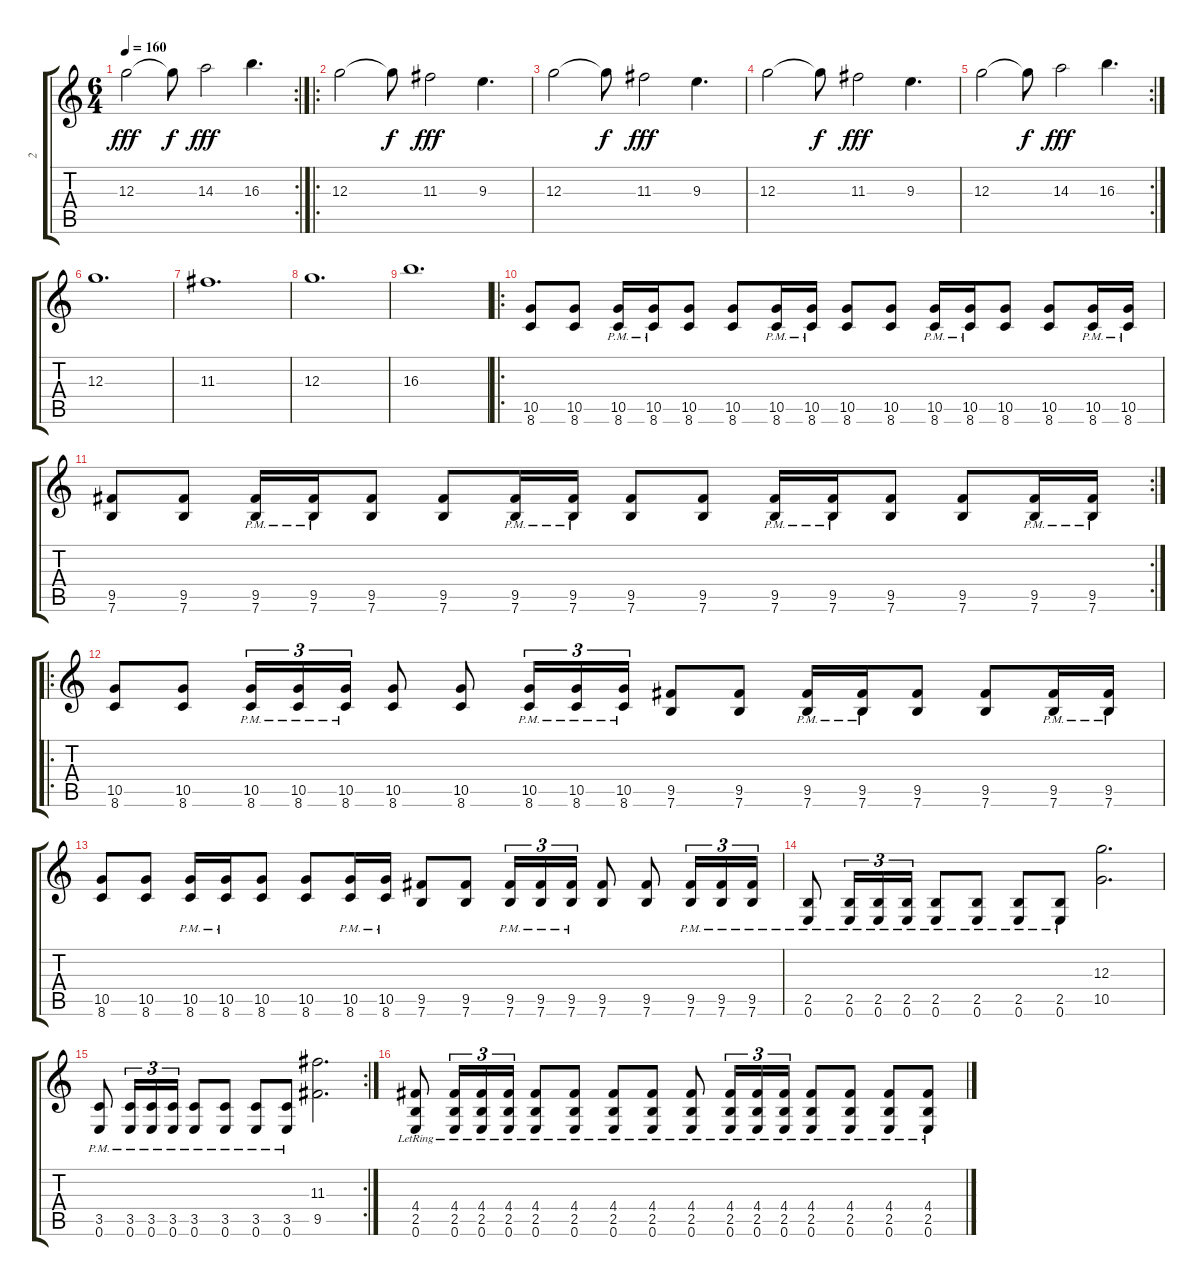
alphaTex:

\track ("2" "2") {instrument overdrivenguitar}
\staff {score tabs}
\tuning (E4 B3 G3 D3 A2 E2) {hide}
\rc 2
\ts (6 4)
\tempo 160
\clef g2
\ks c
12.3.2{dy fff} 12.3{t}.8{dy f} 14.3.2{dy fff} 16.3.4{d} |
\ro
12.3.2{instrument overdrivenguitar} 12.3{t}.8{dy f} 11.3.2{dy fff} 9.3.4{d} |
12.3.2 12.3{t}.8{dy f} 11.3.2{dy fff} 9.3.4{d} |
12.3.2 12.3{t}.8{dy f} 11.3.2{dy fff} 9.3.4{d} |
\rc 2
12.3.2 12.3{t}.8{dy f} 14.3.2{dy fff} 16.3.4{d} |
12.3.1{d} |
11.3.1{d} |
12.3.1{d} |
16.3.1{d} |
\ro
(10.5 8.6).8 (10.5 8.6).8 (10.5{pm} 8.6{pm}).16 (10.5{pm} 8.6{pm}).16 (10.5 8.6).8 (10.5 8.6).8 (10.5{pm} 8.6{pm}).16 (10.5{pm} 8.6{pm}).16 (10.5 8.6).8 (10.5 8.6).8 (10.5{pm} 8.6{pm}).16 (10.5{pm} 8.6{pm}).16 (10.5 8.6).8 (10.5 8.6).8 (10.5{pm} 8.6{pm}).16 (10.5{pm} 8.6{pm}).16 |
\rc 2
(9.5 7.6).8 (9.5 7.6).8 (9.5{pm} 7.6{pm}).16 (9.5{pm} 7.6{pm}).16 (9.5 7.6).8 (9.5 7.6).8 (9.5{pm} 7.6{pm}).16 (9.5{pm} 7.6{pm}).16 (9.5 7.6).8 (9.5 7.6).8 (9.5{pm} 7.6{pm}).16 (9.5{pm} 7.6{pm}).16 (9.5 7.6).8 (9.5 7.6).8 (9.5{pm} 7.6{pm}).16 (9.5{pm} 7.6{pm}).16 |
\ro
(10.5 8.6).8 (10.5 8.6).8 (10.5{pm} 8.6{pm}).16{tu (3 2)} (10.5{pm} 8.6{pm}).16{tu (3 2)} (10.5{pm} 8.6{pm}).16{tu (3 2)} (10.5 8.6).8 (10.5 8.6).8 (10.5{pm} 8.6{pm}).16{tu (3 2)} (10.5{pm} 8.6{pm}).16{tu (3 2)} (10.5{pm} 8.6{pm}).16{tu (3 2)} (9.5 7.6).8 (9.5 7.6).8 (9.5{pm} 7.6{pm}).16 (9.5{pm} 7.6{pm}).16 (9.5 7.6).8 (9.5 7.6).8 (9.5{pm} 7.6{pm}).16 (9.5{pm} 7.6{pm}).16 |
(10.5 8.6).8 (10.5 8.6).8 (10.5{pm} 8.6{pm}).16 (10.5{pm} 8.6{pm}).16 (10.5 8.6).8 (10.5 8.6).8 (10.5{pm} 8.6{pm}).16 (10.5{pm} 8.6{pm}).16 (9.5 7.6).8 (9.5 7.6).8 (9.5{pm} 7.6{pm}).16{tu (3 2)} (9.5{pm} 7.6{pm}).16{tu (3 2)} (9.5{pm} 7.6{pm}).16{tu (3 2)} (9.5 7.6).8 (9.5 7.6).8 (9.5{pm} 7.6{pm}).16{tu (3 2)} (9.5{pm} 7.6{pm}).16{tu (3 2)} (9.5{pm} 7.6{pm}).16{tu (3 2)} |
(2.5{pm} 0.6{pm}).8 (2.5{pm} 0.6{pm}).16{tu (3 2)} (2.5{pm} 0.6{pm}).16{tu (3 2)} (2.5{pm} 0.6{pm}).16{tu (3 2)} (2.5{pm} 0.6{pm}).8 (2.5{pm} 0.6{pm}).8 (2.5{pm} 0.6{pm}).8 (2.5{pm} 0.6{pm}).8 (12.3 10.5).2{d} |
\rc 2
(3.5{pm} 0.6{pm}).8 (3.5{pm} 0.6{pm}).16{tu (3 2)} (3.5{pm} 0.6{pm}).16{tu (3 2)} (3.5{pm} 0.6{pm}).16{tu (3 2)} (3.5{pm} 0.6{pm}).8 (3.5{pm} 0.6{pm}).8 (3.5{pm} 0.6{pm}).8 (3.5{pm} 0.6{pm}).8 (11.3 9.5).2{d} |
(4.4 2.5{lr} 0.6{lr}).8 (4.4 2.5{lr} 0.6{lr}).16{tu (3 2)} (4.4 2.5{lr} 0.6{lr}).16{tu (3 2)} (4.4 2.5{lr} 0.6{lr}).16{tu (3 2)} (4.4 2.5{lr} 0.6{lr}).8 (4.4 2.5{lr} 0.6{lr}).8 (4.4 2.5{lr} 0.6{lr}).8 (4.4 2.5{lr} 0.6{lr}).8 (4.4 2.5{lr} 0.6{lr}).8 (4.4 2.5{lr} 0.6{lr}).16{tu (3 2)} (4.4 2.5{lr} 0.6{lr}).16{tu (3 2)} (4.4 2.5{lr} 0.6{lr}).16{tu (3 2)} (4.4 2.5{lr} 0.6{lr}).8 (4.4 2.5{lr} 0.6{lr}).8 (4.4 2.5{lr} 0.6{lr}).8 (4.4 2.5{lr} 0.6{lr}).8
